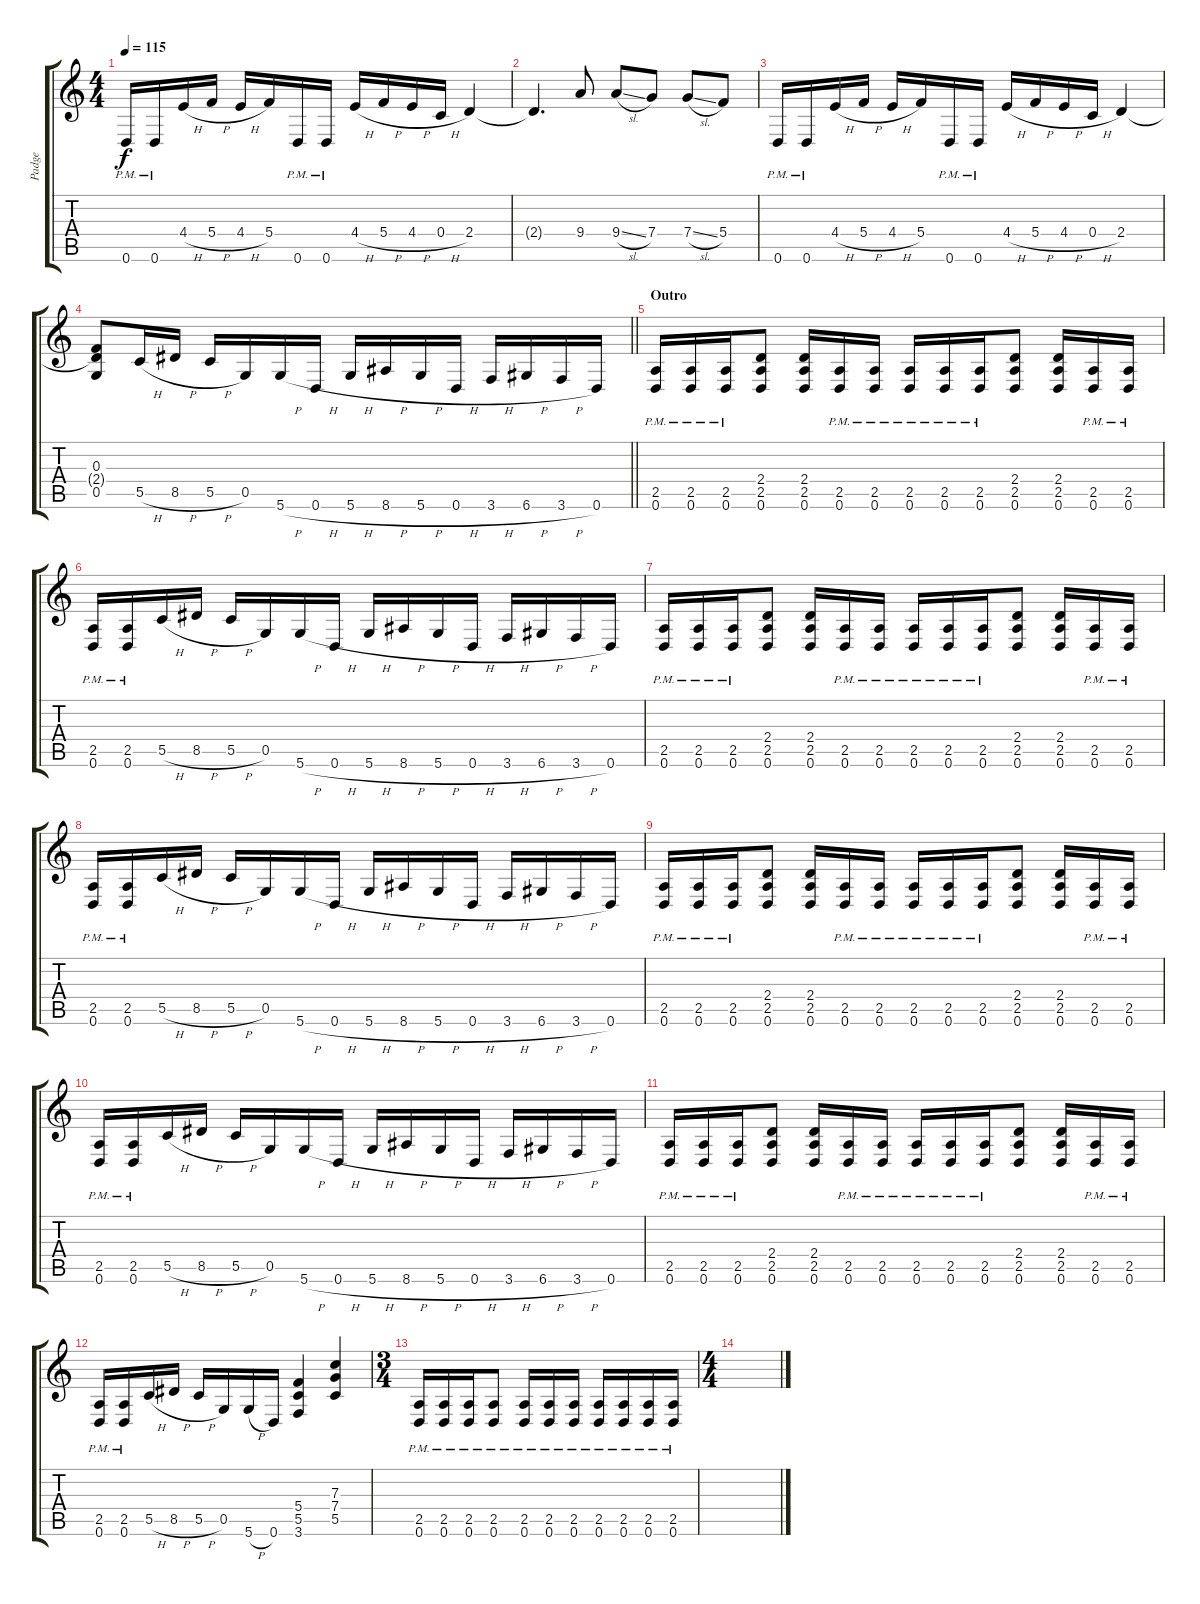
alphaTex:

\track ("Padge" "Padge") {instrument distortionguitar}
\staff {score tabs}
\tuning (D4 A3 F3 C3 G2 D2) {hide}
\ts (4 4)
\tempo 115
\clef g2
\ks c
0.6{pm}.16{dy f} 0.6{pm}.16 4.4{h}.16 5.4{h}.16 4.4{h}.16 5.4.16 0.6{pm}.16 0.6{pm}.16 4.4{h}.16 5.4{h}.16 4.4{h}.16 0.4{h}.16 2.4.4 |
2.4{t}.4{d} 9.4.8 9.4{sl}.8 7.4.8 7.4{sl}.8 5.4.8 |
0.6{pm}.16 0.6{pm}.16 4.4{h}.16 5.4{h}.16 4.4{h}.16 5.4.16 0.6{pm}.16 0.6{pm}.16 4.4{h}.16 5.4{h}.16 4.4{h}.16 0.4{h}.16 2.4.4 |
\barLineRight lightlight
(0.3 2.4{t} 0.5).8 5.5{h}.16 8.5{h}.16 5.5{h}.16 0.5.16 5.6{h}.16 0.6{h}.16 5.6{h}.16 8.6{h}.16 5.6{h}.16 0.6{h}.16 3.6{h}.16 6.6{h}.16 3.6{h}.16 0.6.16 |
\section ("" "Outro")
(2.5{pm} 0.6{pm}).16 (2.5{pm} 0.6{pm}).16 (2.5{pm} 0.6{pm}).16 (2.4 2.5 0.6).8 (2.4 2.5 0.6).16 (2.5{pm} 0.6{pm}).16 (2.5{pm} 0.6{pm}).16 (2.5{pm} 0.6{pm}).16 (2.5{pm} 0.6{pm}).16 (2.5{pm} 0.6{pm}).16 (2.4 2.5 0.6).8 (2.4 2.5 0.6).16 (2.5{pm} 0.6{pm}).16 (2.5{pm} 0.6{pm}).16 |
(2.5{pm} 0.6{pm}).16 (2.5{pm} 0.6{pm}).16 5.5{h}.16 8.5{h}.16 5.5{h}.16 0.5.16 5.6{h}.16 0.6{h}.16 5.6{h}.16 8.6{h}.16 5.6{h}.16 0.6{h}.16 3.6{h}.16 6.6{h}.16 3.6{h}.16 0.6.16 |
(2.5{pm} 0.6{pm}).16 (2.5{pm} 0.6{pm}).16 (2.5{pm} 0.6{pm}).16 (2.4 2.5 0.6).8 (2.4 2.5 0.6).16 (2.5{pm} 0.6{pm}).16 (2.5{pm} 0.6{pm}).16 (2.5{pm} 0.6{pm}).16 (2.5{pm} 0.6{pm}).16 (2.5{pm} 0.6{pm}).16 (2.4 2.5 0.6).8 (2.4 2.5 0.6).16 (2.5{pm} 0.6{pm}).16 (2.5{pm} 0.6{pm}).16 |
(2.5{pm} 0.6{pm}).16 (2.5{pm} 0.6{pm}).16 5.5{h}.16 8.5{h}.16 5.5{h}.16 0.5.16 5.6{h}.16 0.6{h}.16 5.6{h}.16 8.6{h}.16 5.6{h}.16 0.6{h}.16 3.6{h}.16 6.6{h}.16 3.6{h}.16 0.6.16 |
(2.5{pm} 0.6{pm}).16 (2.5{pm} 0.6{pm}).16 (2.5{pm} 0.6{pm}).16 (2.4 2.5 0.6).8 (2.4 2.5 0.6).16 (2.5{pm} 0.6{pm}).16 (2.5{pm} 0.6{pm}).16 (2.5{pm} 0.6{pm}).16 (2.5{pm} 0.6{pm}).16 (2.5{pm} 0.6{pm}).16 (2.4 2.5 0.6).8 (2.4 2.5 0.6).16 (2.5{pm} 0.6{pm}).16 (2.5{pm} 0.6{pm}).16 |
(2.5{pm} 0.6{pm}).16 (2.5{pm} 0.6{pm}).16 5.5{h}.16 8.5{h}.16 5.5{h}.16 0.5.16 5.6{h}.16 0.6{h}.16 5.6{h}.16 8.6{h}.16 5.6{h}.16 0.6{h}.16 3.6{h}.16 6.6{h}.16 3.6{h}.16 0.6.16 |
(2.5{pm} 0.6{pm}).16 (2.5{pm} 0.6{pm}).16 (2.5{pm} 0.6{pm}).16 (2.4 2.5 0.6).8 (2.4 2.5 0.6).16 (2.5{pm} 0.6{pm}).16 (2.5{pm} 0.6{pm}).16 (2.5{pm} 0.6{pm}).16 (2.5{pm} 0.6{pm}).16 (2.5{pm} 0.6{pm}).16 (2.4 2.5 0.6).8 (2.4 2.5 0.6).16 (2.5{pm} 0.6{pm}).16 (2.5{pm} 0.6{pm}).16 |
(2.5{pm} 0.6{pm}).16 (2.5{pm} 0.6{pm}).16 5.5{h}.16 8.5{h}.16 5.5{h}.16 0.5.16 5.6{h}.16 0.6.16 (5.4 5.5 3.6).4 (7.3 7.4 5.5).4 |
\ts (3 4)
(2.5{pm} 0.6{pm}).16 (2.5{pm} 0.6{pm}).16 (2.5{pm} 0.6{pm}).16 (2.5{pm} 0.6{pm}).8 (2.5{pm} 0.6{pm}).16 (2.5{pm} 0.6{pm}).16 (2.5{pm} 0.6{pm}).16 (2.5{pm} 0.6{pm}).16 (2.5{pm} 0.6{pm}).16 (2.5{pm} 0.6{pm}).16 (2.5{pm} 0.6{pm}).16 |
\ts (4 4)
